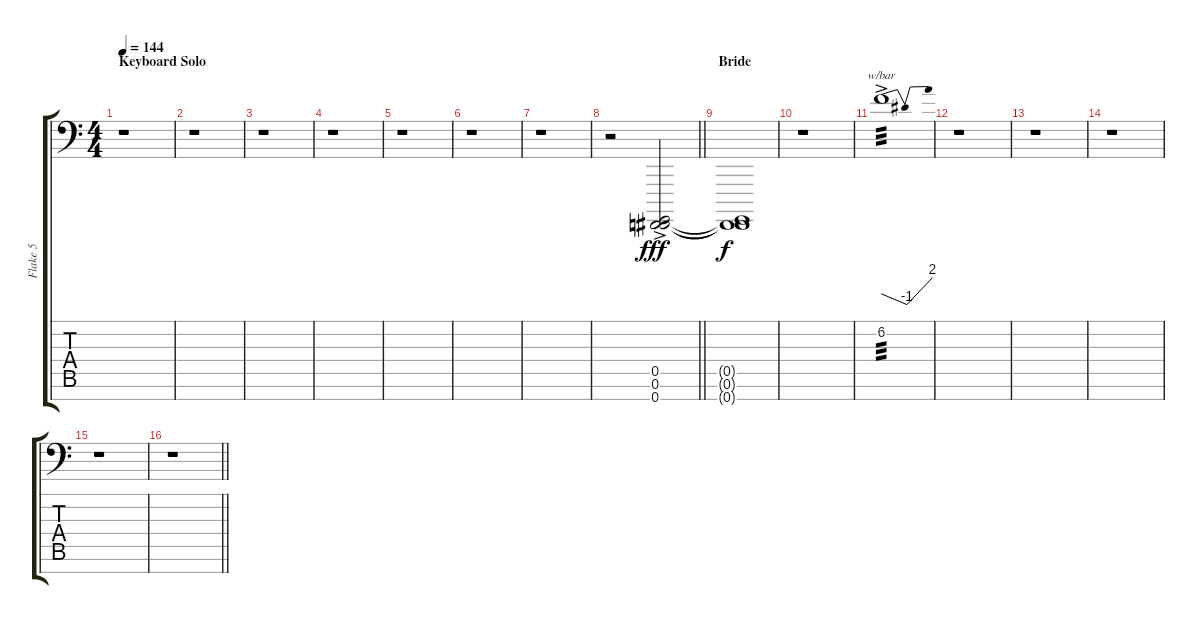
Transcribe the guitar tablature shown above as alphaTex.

\track ("Flake 5" "Flake 5") {instrument pad6metallic}
\staff {score tabs}
\tuning (E4 B3 G3 D3 G0 Gb0 F0) {hide}
\ts (4 4)
\section ("" "Keyboard Solo")
\tempo 144
\clef f4
\ks c
r.1{dy f} |
r.1 |
r.1 |
r.1 |
r.1 |
r.1 |
r.1 |
\barLineRight lightlight
r.2 (0.5{ac} 0.6{ac} 0.7{ac}).2{dy fff volume 16 instrument seashore} |
\section ("" "Bride")
(0.5{t} 0.6{t} 0.7{t}).1{dy f volume 16 instrument seashore} |
r.1 |
6.2{ac}.1{tbe (dip default 0 0 16 -4 41 -4 60 8) tp 3 volume 16 instrument guitarfretnoise} |
r.1 |
r.1 |
r.1 |
r.1 |
\barLineRight lightlight
r.1
